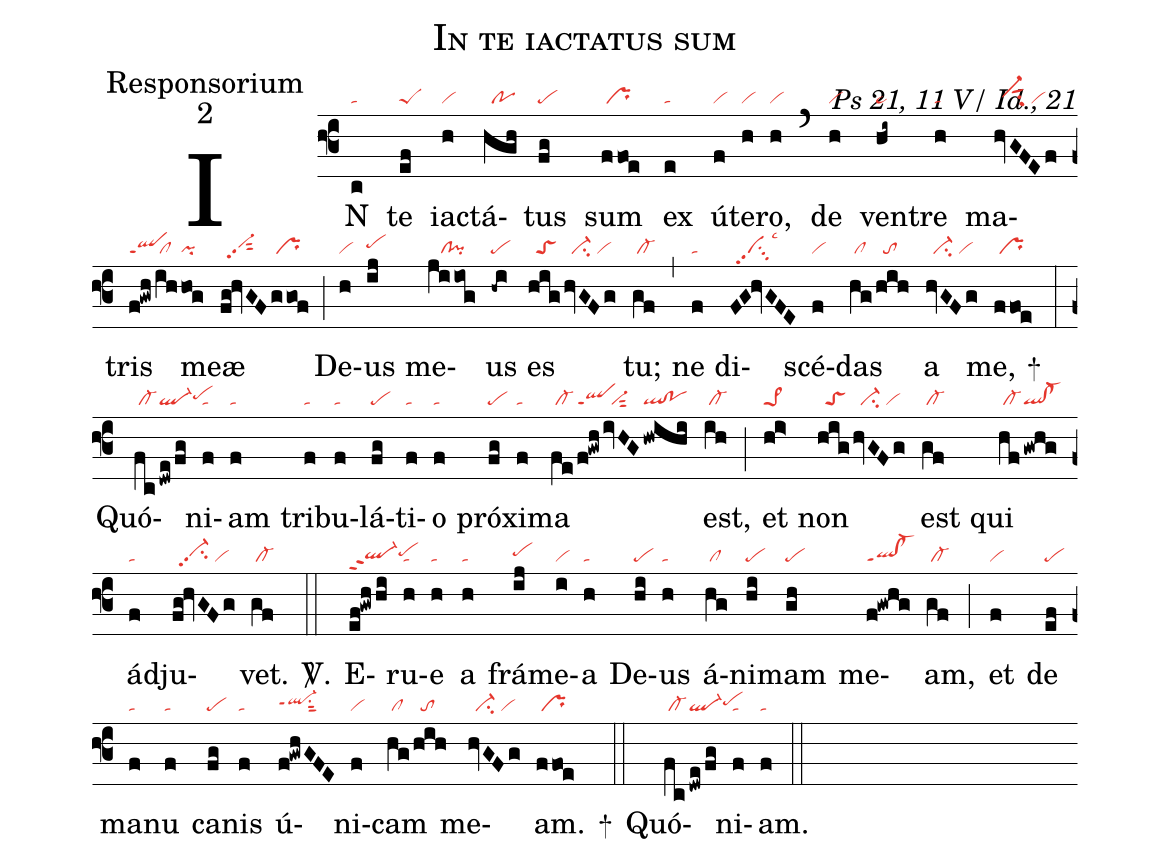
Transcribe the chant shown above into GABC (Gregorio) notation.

name:In te iactatus sum;
office-part:Responsorium;
mode:2;
commentary:Ps 21, 11 V/ Id., 21;
nabc-lines:1;
%%
(f3)
IN(c|ta) te(ef|peS) iac(h|vi)tá(hgh|//po)tus(fg|pe) sum(ffoe|/pr) ex(e|ta) ú(f|vi)te(h|vi)ro,(h|vi) (`)
de(h|vi) ven(hi~|pe~)tre(h|ta) ma(hvGFEf|//vi-hhsut1su2/vi)tris(f!gwh|qlppt1|/ih|/cl|hog|pi) m{eæ}(fg!hvGF|//vi-hhpp2sut2|ggof|/pr) (;)
De(h|vi)us(ij|pehh) me(jiiog|///cl!pi)us(-hi|pe) es(hig|//toS|hvGFg|//vi-su2/vi) tu;(gf|/cl-) (,)
ne(f|ta) di(FG!hvGFE|//vipp2su3lsc3)scé(f|vi)das(hg|/cl|/hih|//to) a(hvGFg|//vi-su2/vi) me,(ffoe|/pr) +(:)
Quó(fc|/cl-|!dwe/fg|ql-pehh)ni(f|ta)am(f|ta) tri(f|ta)bu(f|ta)lá(fg|pe)ti(f|ta)o(f|ta) pró(fg|pe)xi(f|ta)ma(fe|/cl-|/f!gwh|qlppt1|/ivHG|//vi-sut2|/hwihi|ql!po) est,(ih|/cl-) (;)
et(hi>|pe>1) non(hig|//toS|hvGFg|//vi-su2/vi) est(gf|/cl-) qui(hf|/cl-|!gwhg|ql!cl-) ád(f|ta)ju(fg!hvGFg|//vi-hhpp2su2/vi)vet.(gf|/cl-) <sp>V/</sp>.(::)
E(ef!gwhhi|ql-hgppt2pehh)ru(h|ta)e(h|ta) a(h|ta) frá(ij|pehh)me(i|vi)a(h|ta) De(hi|pe)us(h|ta) á(hg|/cl)ni(hi|pe)mam(gh|pe) me(f!gwhg|ql!cl-ppt1)am,(gf|/cl-) (;)
et(f|vi) de(ef|pe) ma(f|ta)nu(f|ta) ca(fg|pe)nis(f|ta) ú(f!gwhGFE|ql-hhppt1su1sut2)ni(f|vi)cam(hg|/cl|/hih|//to) me(hvGFg|//vi-su2/vi)am.(ffoe|/pr) +(::)
Quó(fc|/cl-|!dwe/fg|ql-pehh)ni(f|ta)am.(f|ta) (::)
